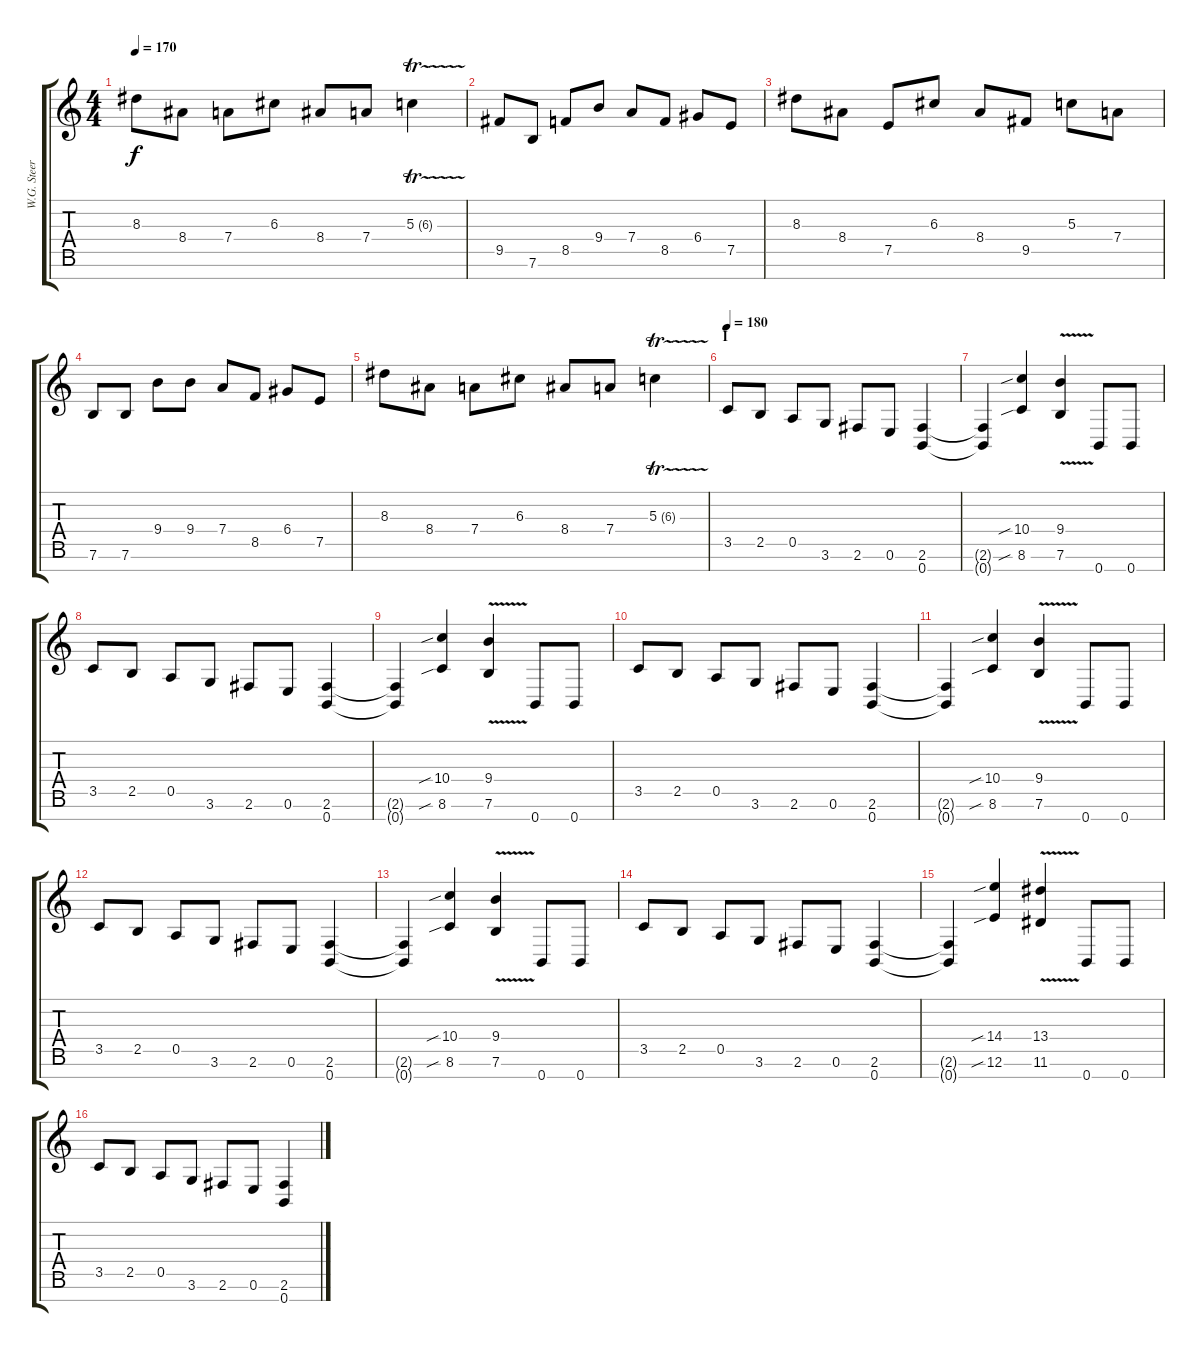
\track ("W.G. Steer" "W.G. Steer") {instrument distortionguitar}
\staff {score tabs}
\tuning (E4 B3 G3 D3 A2 E2 B1) {hide}
\ts (4 4)
\tempo 170
\clef g2
\ks c
8.3.8{dy f} 8.4.8 7.4.8 6.3.8 8.4.8 7.4.8 5.3{tr (6 32)}.4 |
9.5.8 7.6.8 8.5.8 9.4.8 7.4.8 8.5.8 6.4.8 7.5.8 |
8.3.8 8.4.8 7.5.8 6.3.8 8.4.8 9.5.8 5.3.8 7.4.8 |
7.6.8 7.6.8 9.4.8 9.4.8 7.4.8 8.5.8 6.4.8 7.5.8 |
8.3.8 8.4.8 7.4.8 6.3.8 8.4.8 7.4.8 5.3{tr (6 32)}.4 |
\section ("" "I")
\tempo 180
3.5.8 2.5.8 0.5.8 3.6.8 2.6.8 0.6.8 (2.6 0.7).4 |
(2.6{t} 0.7{t}).4 (10.4{sib} 8.6{sib}).4 (9.4{v} 7.6{v}).4 0.7.8 0.7.8 |
3.5.8 2.5.8 0.5.8 3.6.8 2.6.8 0.6.8 (2.6 0.7).4 |
(2.6{t} 0.7{t}).4 (10.4{sib} 8.6{sib}).4 (9.4{v} 7.6{v}).4 0.7.8 0.7.8 |
3.5.8 2.5.8 0.5.8 3.6.8 2.6.8 0.6.8 (2.6 0.7).4 |
(2.6{t} 0.7{t}).4 (10.4{sib} 8.6{sib}).4 (9.4{v} 7.6{v}).4 0.7.8 0.7.8 |
3.5.8 2.5.8 0.5.8 3.6.8 2.6.8 0.6.8 (2.6 0.7).4 |
(2.6{t} 0.7{t}).4 (10.4{sib} 8.6{sib}).4 (9.4{v} 7.6{v}).4 0.7.8 0.7.8 |
3.5.8 2.5.8 0.5.8 3.6.8 2.6.8 0.6.8 (2.6 0.7).4 |
(2.6{t} 0.7{t}).4 (14.4{sib} 12.6{sib}).4 (13.4{v} 11.6{v}).4 0.7.8 0.7.8 |
3.5.8 2.5.8 0.5.8 3.6.8 2.6.8 0.6.8 (2.6 0.7).4
